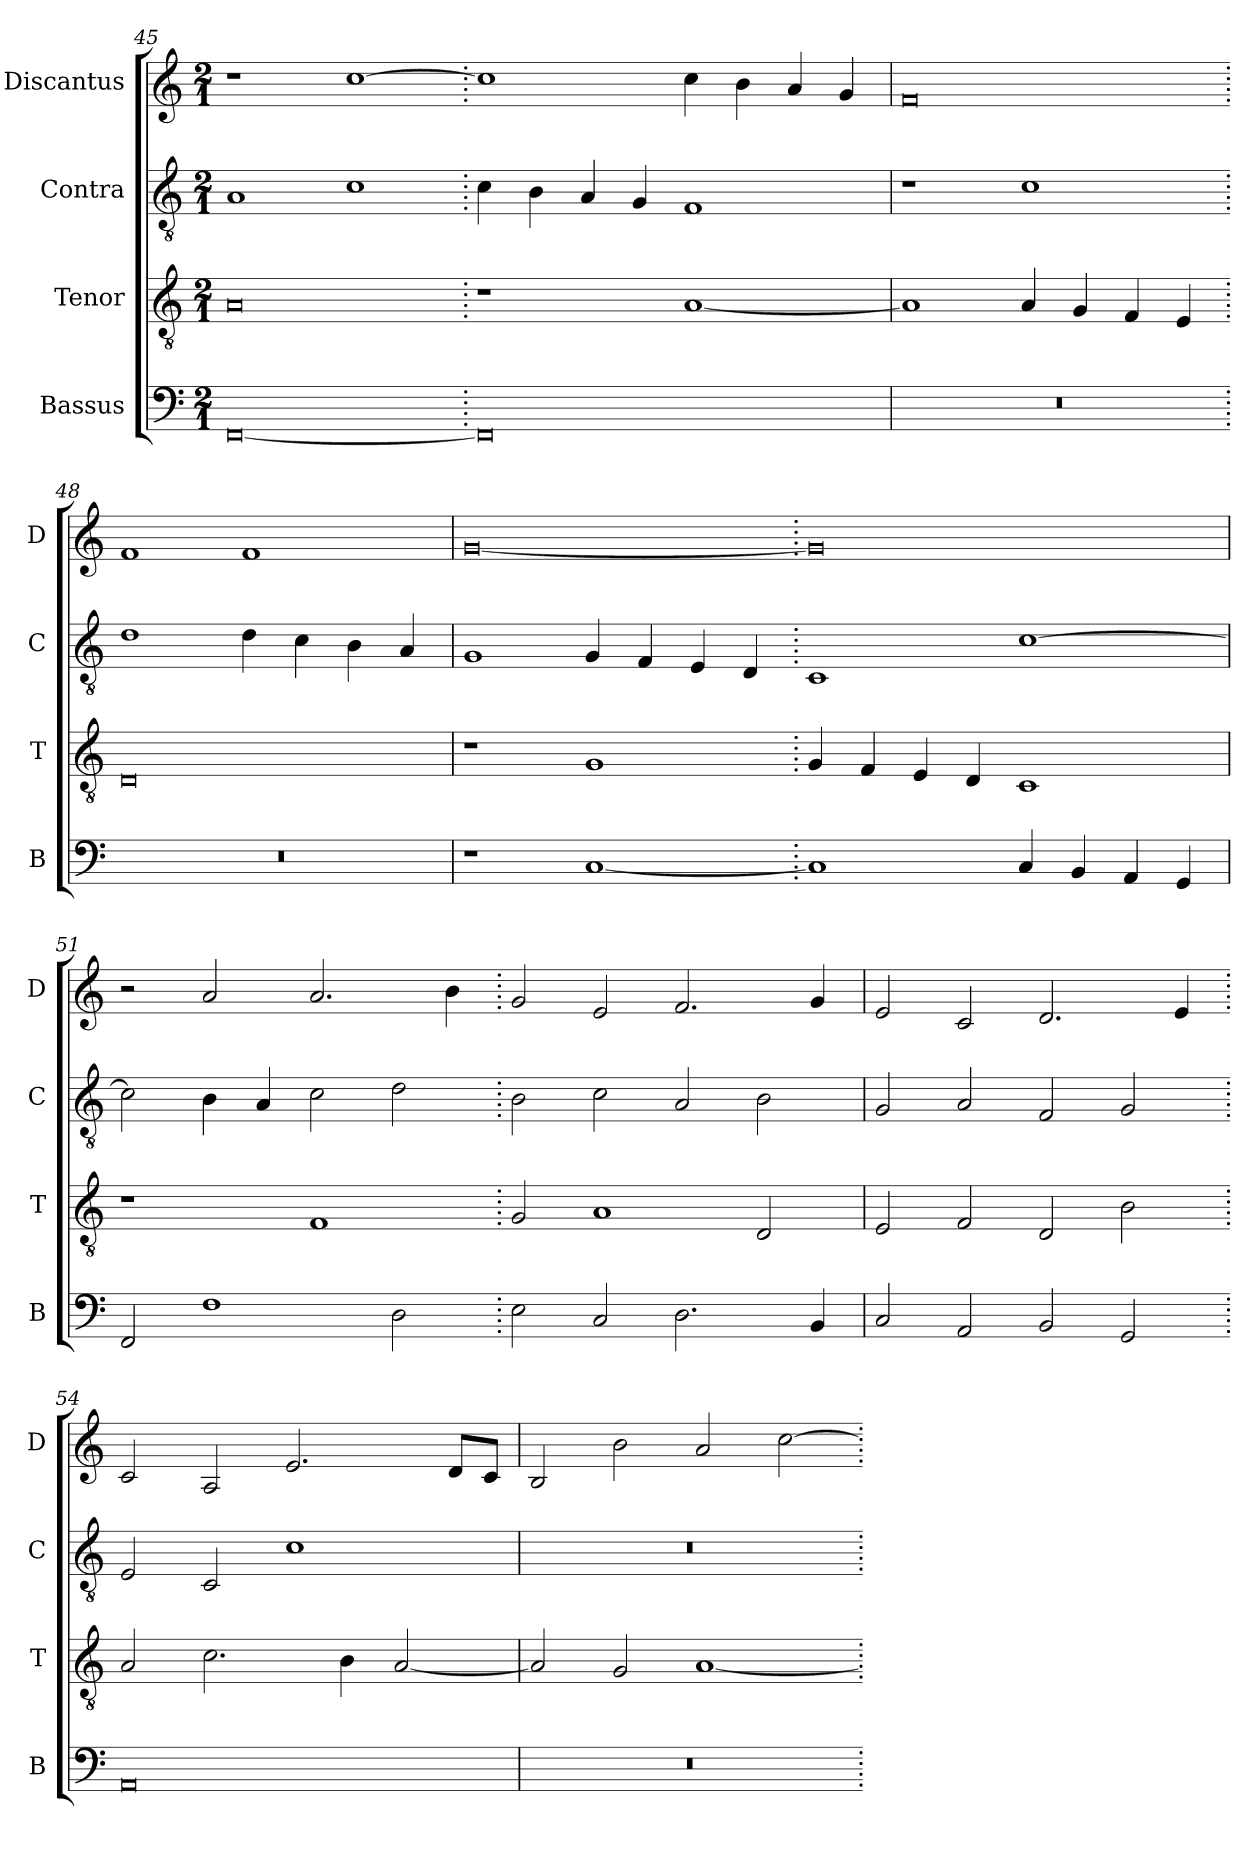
**kern	**kern	**kern	**kern
*part4	*part3	*part2	*part1
*staff4	*staff3	*staff2	*staff1
*I"Bassus	*I"Tenor	*I"Contra	*I"Discantus
*I'B	*I'T	*I'C	*I'D
*clefF4	*clefGv2	*clefGv2	*clefG2
*k[]	*k[]	*k[]	*k[]
*M2/1	*M2/1	*M2/1	*M2/1
=45	=45	=45	=45
[0FF	0A	1A	1r
.	.	1c	[1cc
=46.	=46.	=46.	=46.
0FF]	1r	4c\	1cc]
.	.	4B\	.
.	.	4A/	.
.	.	4G/	.
.	[1A	1F	4cc\
.	.	.	4b\
.	.	.	4a/
.	.	.	4g/
=47	=47	=47	=47
0r	1A]	1r	0f
.	4A/	1c	.
.	4G/	.	.
.	4F/	.	.
.	4E/	.	.
=48.	=48.	=48.	=48.
0r	0D	1d	1f
.	.	4d\	1f
.	.	4c\	.
.	.	4B\	.
.	.	4A/	.
=49	=49	=49	=49
1r	1r	1G	[0g
[1C	1G	4G/	.
.	.	4F/	.
.	.	4E/	.
.	.	4D/	.
=50.	=50.	=50.	=50.
1C]	4G/	1C	0g]
.	4F/	.	.
.	4E/	.	.
.	4D/	.	.
4C/	1C	[1c	.
4BB/	.	.	.
4AA/	.	.	.
4GG/	.	.	.
=51	=51	=51	=51
2FF/	1r	2c\]	2r
1F	.	4B\	2a/
.	.	4A/	.
.	1F	2c\	2.a/
2D\	.	2d\	.
.	.	.	4b\
=52.	=52.	=52.	=52.
2E\	2G/	2B\	2g/
2C/	1A	2c\	2e/
2.D\	.	2A/	2.f/
.	2D/	2B\	.
4BB/	.	.	4g/
=53	=53	=53	=53
2C/	2E/	2G/	2e/
2AA/	2F/	2A/	2c/
2BB/	2D/	2F/	2.d/
2GG/	2B\	2G/	.
.	.	.	4e/
=54.	=54.	=54.	=54.
0AA	2A/	2E/	2c/
.	2.c\	2C/	2A/
.	.	1c	2.e/
.	4B\	.	.
.	[2A/	.	.
.	.	.	8d/L
.	.	.	8c/J
=55	=55	=55	=55
0r	2A/]	0r	2B/
.	2G/	.	2b\
.	[1A	.	2a/
.	.	.	[2cc\
=.	=.	=.	=.
*-	*-	*-	*-
